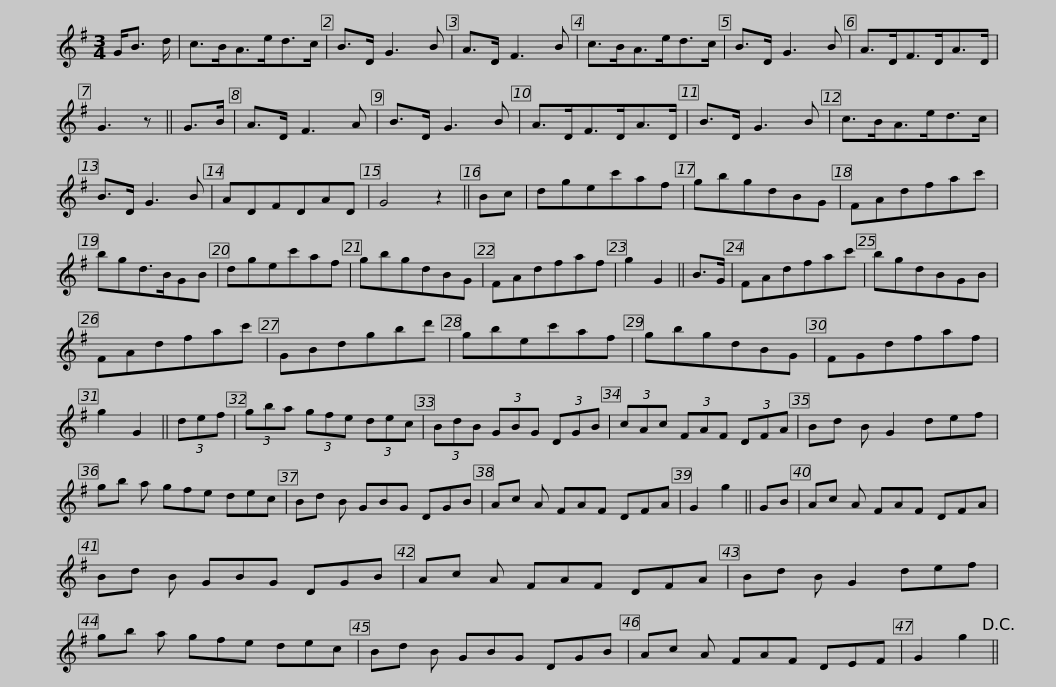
X:1
L:1/8
M:3/4
I:linebreak $
K:G
V:1 treble
V:1
 G<B d/ | c>BA>ed>c | B>D G3 B | A>D F3 B | c>BA>ed>c | %5
 B>D G3 B | A>DF>DA>D | G3 z ||$ G>B | A>D F3 A | %10
 B>D G3 B | A>DF>DA>D | B>D G3 B | c>BA>ed>c | B>D G3 B | %15
 ADFDAD |$ G4 z2 || Bc | dgec'af | gbgdBG | %20
 FAdfac' | bgd>BGB | dgec'af | gbgdBG |$ FAdfaf | %25
 g2 G2 || B>G | FAdfac' | bgdBGB | FAdfac' | %30
 GBdgbd' | gbec'af |$ gbgdBG | FGdfaf | g2 G2 || %35
 (3def | (3gba (3gfe (3dec | (3BdB (3GBG (3DGB | (3cAc (3FAF (3DFA |$ Bd B G2 def | %40
 gb a gfe dec | Bd B GBG DGB | Ac A FAF DFA | G2 g2 || GB |$ %45
 Ac A FAF DFA | Bd B GBG DGB | Ac A FAF DFA | Bd B G2 def | gb a gfe dec |$ %50
 Bd B GBG DGB | Ac A FAF DEF | G2 g2!D.C.! || %53
